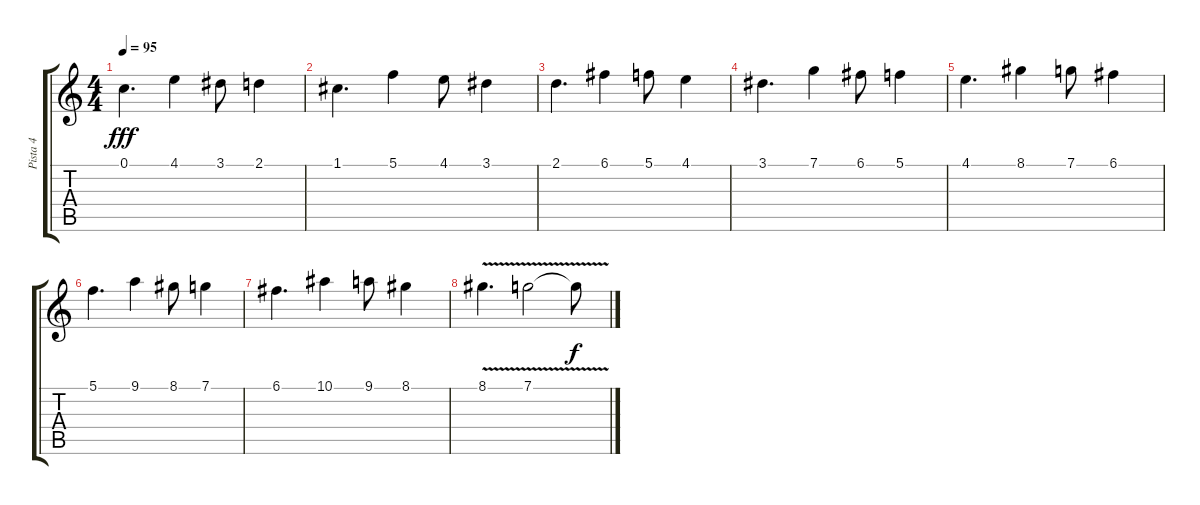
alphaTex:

\track ("Pista 4" "Pista 4") {instrument overdrivenguitar}
\staff {score tabs}
\tuning (C4 G3 Eb3 Bb2 F2 C2) {hide}
\ts (4 4)
\tempo 95
\clef g2
\ks c
0.1.4{d dy fff} 4.1.4 3.1.8 2.1.4 |
1.1.4{d} 5.1.4 4.1.8 3.1.4 |
2.1.4{d} 6.1.4 5.1.8 4.1.4 |
3.1.4{d} 7.1.4 6.1.8 5.1.4 |
4.1.4{d} 8.1.4 7.1.8 6.1.4 |
5.1.4{d} 9.1.4 8.1.8 7.1.4 |
6.1.4{d} 10.1.4 9.1.8 8.1.4 |
8.1{v}.4{d} 7.1{v}.2 7.1{t}.8{dy f}
